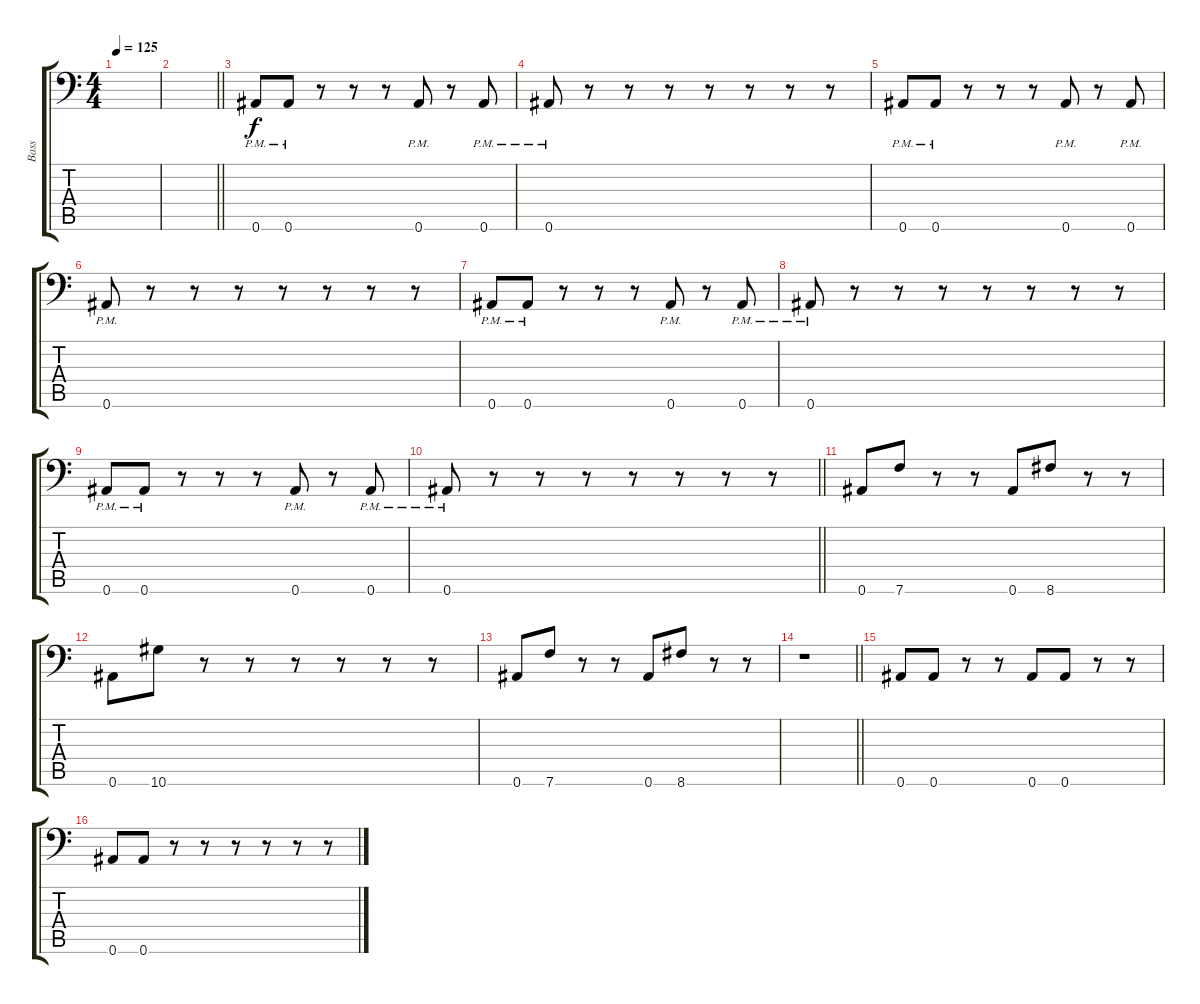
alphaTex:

\track ("Bass" "Bass") {instrument electricbassfinger}
\staff {score tabs}
\tuning (C4 G3 Eb3 Bb2 F2 Bb1) {hide}
\ts (4 4)
\tempo 125
\clef f4
\ks c
|
\barLineRight lightlight
|
\section ("" "")
0.6{pm}.8 0.6{pm}.8 r.8 r.8 r.8 0.6{pm}.8 r.8 0.6{pm}.8 |
0.6{pm}.8 r.8 r.8 r.8 r.8 r.8 r.8 r.8 |
0.6{pm}.8 0.6{pm}.8 r.8 r.8 r.8 0.6{pm}.8 r.8 0.6{pm}.8 |
0.6{pm}.8 r.8 r.8 r.8 r.8 r.8 r.8 r.8 |
0.6{pm}.8 0.6{pm}.8 r.8 r.8 r.8 0.6{pm}.8 r.8 0.6{pm}.8 |
0.6{pm}.8 r.8 r.8 r.8 r.8 r.8 r.8 r.8 |
0.6{pm}.8 0.6{pm}.8 r.8 r.8 r.8 0.6{pm}.8 r.8 0.6{pm}.8 |
\barLineRight lightlight
0.6{pm}.8 r.8 r.8 r.8 r.8 r.8 r.8 r.8 |
\section ("" "")
0.6.8 7.6.8 r.8 r.8 0.6.8 8.6.8 r.8 r.8 |
0.6.8 10.6.8 r.8 r.8 r.8 r.8 r.8 r.8 |
0.6.8 7.6.8 r.8 r.8 0.6.8 8.6.8 r.8 r.8 |
\barLineRight lightlight
r.1 |
\section ("" "")
0.6.8 0.6.8 r.8 r.8 0.6.8 0.6.8 r.8 r.8 |
0.6.8 0.6.8 r.8 r.8 r.8 r.8 r.8 r.8
